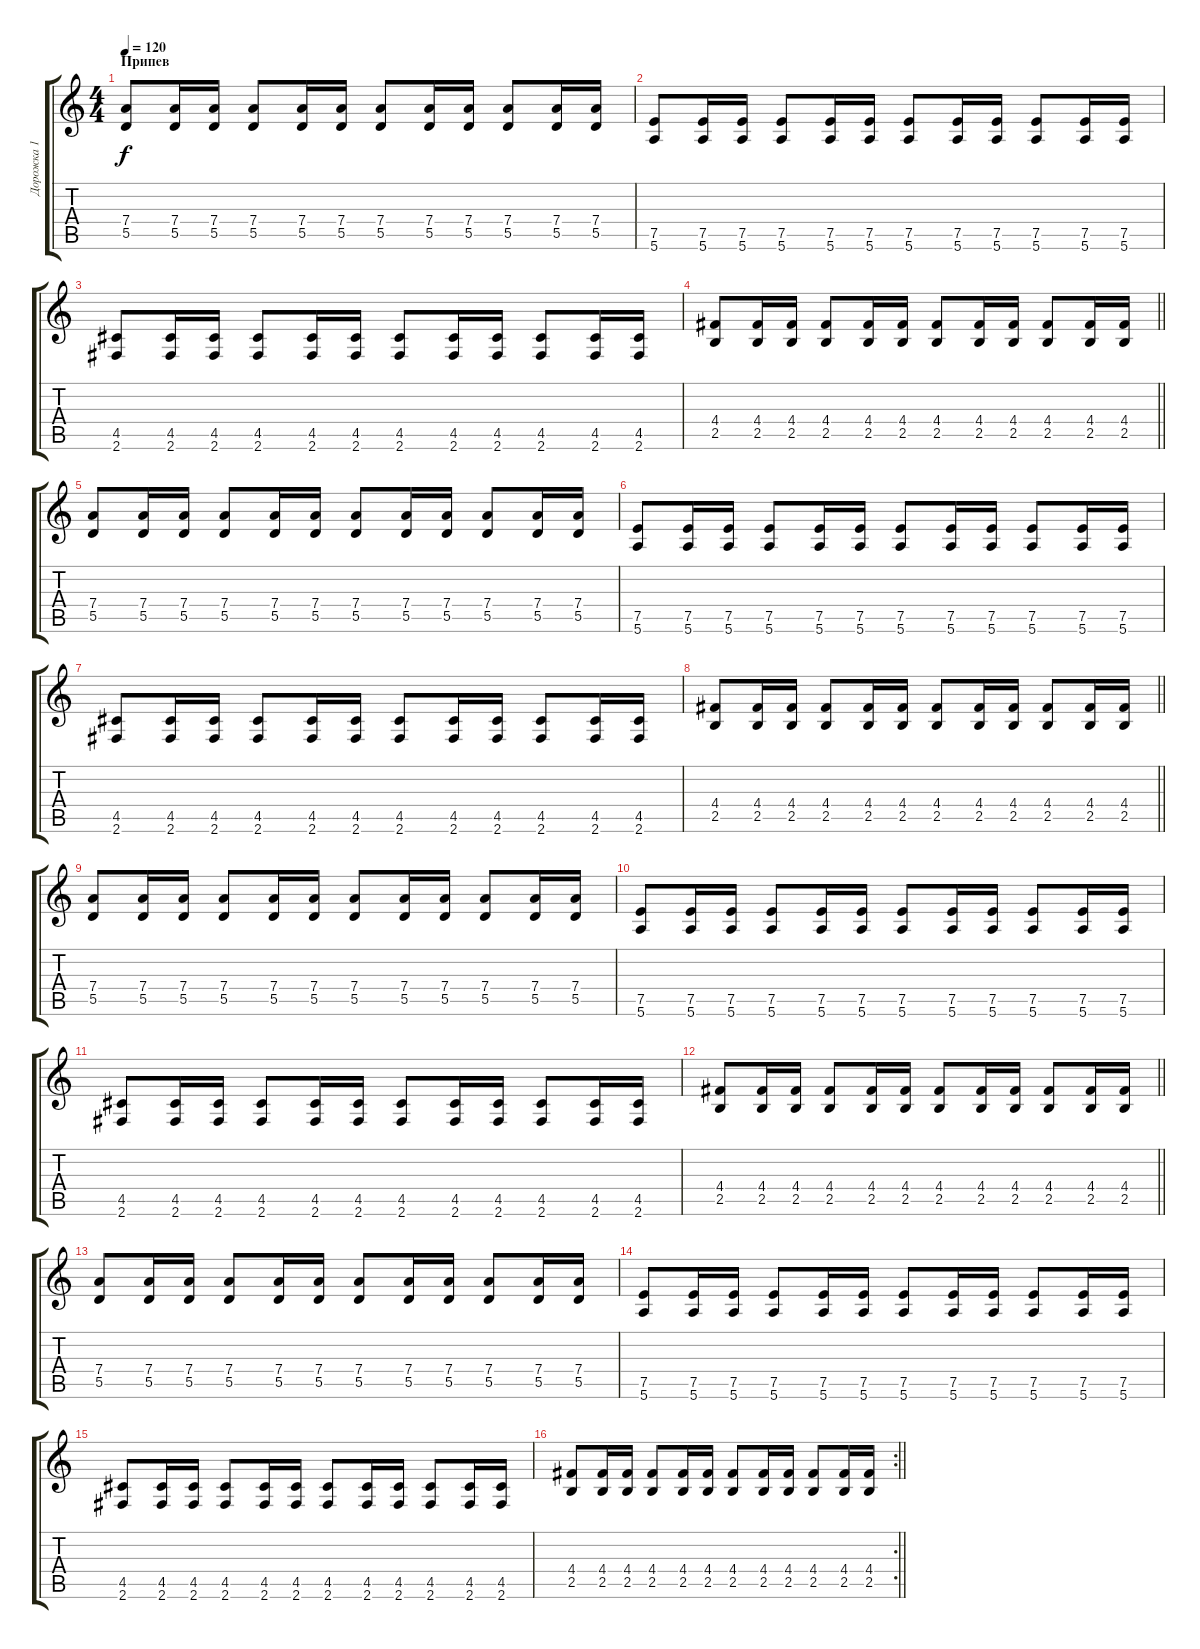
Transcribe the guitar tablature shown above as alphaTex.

\track ("Дорожка 1" "Дорожка 1") {instrument overdrivenguitar}
\staff {score tabs}
\tuning (E4 B3 G3 D3 A2 E2) {hide}
\ts (4 4)
\section ("" "Припев")
\tempo 120
\clef g2
\ks c
(7.4 5.5).8{dy f} (7.4 5.5).16 (7.4 5.5).16 (7.4 5.5).8 (7.4 5.5).16 (7.4 5.5).16 (7.4 5.5).8 (7.4 5.5).16 (7.4 5.5).16 (7.4 5.5).8 (7.4 5.5).16 (7.4 5.5).16 |
(7.5 5.6).8 (7.5 5.6).16 (7.5 5.6).16 (7.5 5.6).8 (7.5 5.6).16 (7.5 5.6).16 (7.5 5.6).8 (7.5 5.6).16 (7.5 5.6).16 (7.5 5.6).8 (7.5 5.6).16 (7.5 5.6).16 |
(4.5 2.6).8 (4.5 2.6).16 (4.5 2.6).16 (4.5 2.6).8 (4.5 2.6).16 (4.5 2.6).16 (4.5 2.6).8 (4.5 2.6).16 (4.5 2.6).16 (4.5 2.6).8 (4.5 2.6).16 (4.5 2.6).16 |
\barLineRight lightlight
(4.4 2.5).8 (4.4 2.5).16 (4.4 2.5).16 (4.4 2.5).8 (4.4 2.5).16 (4.4 2.5).16 (4.4 2.5).8 (4.4 2.5).16 (4.4 2.5).16 (4.4 2.5).8 (4.4 2.5).16 (4.4 2.5).16 |
(7.4 5.5).8 (7.4 5.5).16 (7.4 5.5).16 (7.4 5.5).8 (7.4 5.5).16 (7.4 5.5).16 (7.4 5.5).8 (7.4 5.5).16 (7.4 5.5).16 (7.4 5.5).8 (7.4 5.5).16 (7.4 5.5).16 |
(7.5 5.6).8 (7.5 5.6).16 (7.5 5.6).16 (7.5 5.6).8 (7.5 5.6).16 (7.5 5.6).16 (7.5 5.6).8 (7.5 5.6).16 (7.5 5.6).16 (7.5 5.6).8 (7.5 5.6).16 (7.5 5.6).16 |
(4.5 2.6).8 (4.5 2.6).16 (4.5 2.6).16 (4.5 2.6).8 (4.5 2.6).16 (4.5 2.6).16 (4.5 2.6).8 (4.5 2.6).16 (4.5 2.6).16 (4.5 2.6).8 (4.5 2.6).16 (4.5 2.6).16 |
\barLineRight lightlight
(4.4 2.5).8 (4.4 2.5).16 (4.4 2.5).16 (4.4 2.5).8 (4.4 2.5).16 (4.4 2.5).16 (4.4 2.5).8 (4.4 2.5).16 (4.4 2.5).16 (4.4 2.5).8 (4.4 2.5).16 (4.4 2.5).16 |
(7.4 5.5).8 (7.4 5.5).16 (7.4 5.5).16 (7.4 5.5).8 (7.4 5.5).16 (7.4 5.5).16 (7.4 5.5).8 (7.4 5.5).16 (7.4 5.5).16 (7.4 5.5).8 (7.4 5.5).16 (7.4 5.5).16 |
(7.5 5.6).8 (7.5 5.6).16 (7.5 5.6).16 (7.5 5.6).8 (7.5 5.6).16 (7.5 5.6).16 (7.5 5.6).8 (7.5 5.6).16 (7.5 5.6).16 (7.5 5.6).8 (7.5 5.6).16 (7.5 5.6).16 |
(4.5 2.6).8 (4.5 2.6).16 (4.5 2.6).16 (4.5 2.6).8 (4.5 2.6).16 (4.5 2.6).16 (4.5 2.6).8 (4.5 2.6).16 (4.5 2.6).16 (4.5 2.6).8 (4.5 2.6).16 (4.5 2.6).16 |
\barLineRight lightlight
(4.4 2.5).8 (4.4 2.5).16 (4.4 2.5).16 (4.4 2.5).8 (4.4 2.5).16 (4.4 2.5).16 (4.4 2.5).8 (4.4 2.5).16 (4.4 2.5).16 (4.4 2.5).8 (4.4 2.5).16 (4.4 2.5).16 |
(7.4 5.5).8 (7.4 5.5).16 (7.4 5.5).16 (7.4 5.5).8 (7.4 5.5).16 (7.4 5.5).16 (7.4 5.5).8 (7.4 5.5).16 (7.4 5.5).16 (7.4 5.5).8 (7.4 5.5).16 (7.4 5.5).16 |
(7.5 5.6).8 (7.5 5.6).16 (7.5 5.6).16 (7.5 5.6).8 (7.5 5.6).16 (7.5 5.6).16 (7.5 5.6).8 (7.5 5.6).16 (7.5 5.6).16 (7.5 5.6).8 (7.5 5.6).16 (7.5 5.6).16 |
(4.5 2.6).8 (4.5 2.6).16 (4.5 2.6).16 (4.5 2.6).8 (4.5 2.6).16 (4.5 2.6).16 (4.5 2.6).8 (4.5 2.6).16 (4.5 2.6).16 (4.5 2.6).8 (4.5 2.6).16 (4.5 2.6).16 |
\rc 2
\barLineRight lightlight
(4.4 2.5).8 (4.4 2.5).16 (4.4 2.5).16 (4.4 2.5).8 (4.4 2.5).16 (4.4 2.5).16 (4.4 2.5).8 (4.4 2.5).16 (4.4 2.5).16 (4.4 2.5).8 (4.4 2.5).16 (4.4 2.5).16
